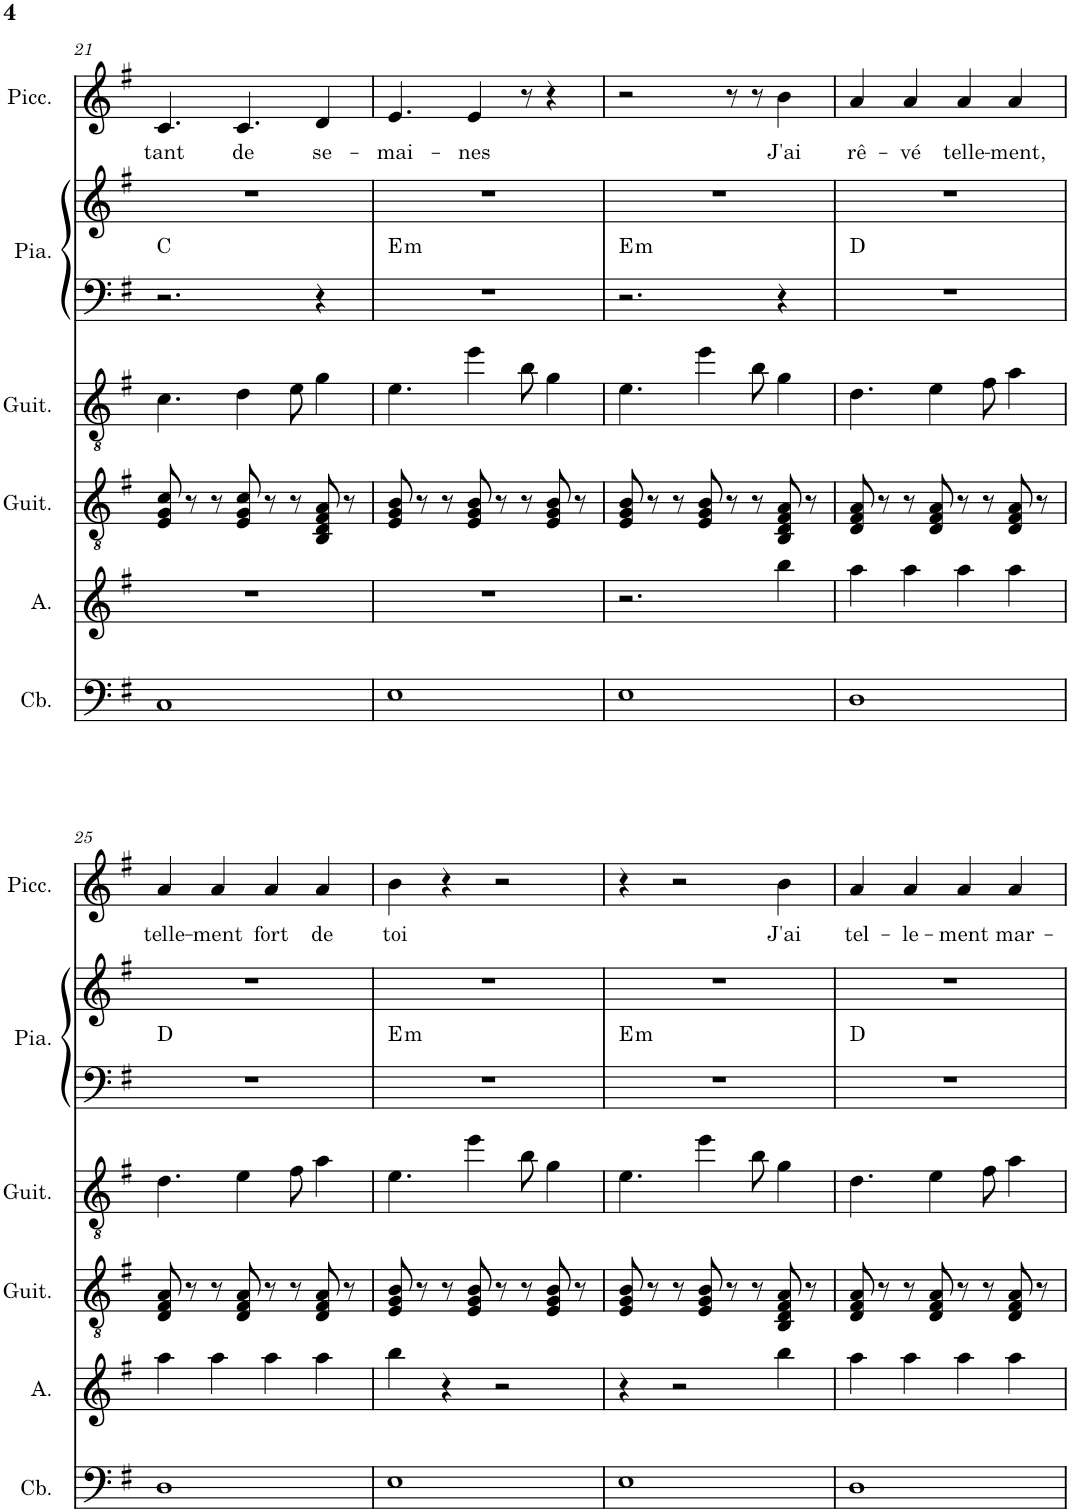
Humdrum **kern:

**kern	**kern	**kern	**kern	**kern	**kern	**harte	**kern	**text
*part6	*part5	*part4	*part3	*part2	*part2	*part2	*part1	*part1
*staff7	*staff6	*staff5	*staff4	*staff3	*staff2	*	*staff1	*staff1
*I"Contrebasse	*I"Alto	*I"Guitare classique	*I"Guitare acoustique	*I"Piano	*	*	*I"Piccolo	*
*I'Cb.	*I'A.	*I'Guit.	*I'Guit.	*I'Pia.	*	*	*I'Picc.	*
!!LO:PB:g=z
*clefF4	*clefG2	*clefGv2	*clefGv2	*clefF4	*clefG2	*	*clefG2	*
*Trd7c12	*	*	*	*	*	*	*Trd-7c-12	*
*k[f#]	*k[f#]	*k[f#]	*k[f#]	*k[f#]	*k[f#]	*	*k[f#]	*
*M4/4	*M4/4	*M4/4	*M4/4	*M4/4	*M4/4	*	*M4/4	*
=21	=21	=21	=21	=21	=21	=21	=21	=21
!	!	!	!	!	!	!	!	!LO:LY:b
1C	1r	8E/ 8G/ 8c/	4.c\	2.r	1r	C:maj	4.c/	tant
.	.	8r	.	.	.	.	.	.
.	.	8r	.	.	.	.	.	.
!	!	!	!	!	!	!	!	!LO:LY:b
.	.	8E/ 8G/ 8c/	4d\	.	.	.	4.c/	de
.	.	8r	.	.	.	.	.	.
.	.	8r	8e\	.	.	.	.	.
!	!	!	!	!	!	!	!	!LO:LY:b
.	.	8BB/ 8D/ 8F#/ 8A/	4g\	4r	.	.	4d/	se-
.	.	8r	.	.	.	.	.	.
=22	=22	=22	=22	=22	=22	=22	=22	=22
!	!	!	!	!	!	!LO:H:kt=m	!	!LO:LY:b
1E	1r	8E/ 8G/ 8B/	4.e\	1r	1r	E:min	4.e/	-mai-
.	.	8r	.	.	.	.	.	.
.	.	8r	.	.	.	.	.	.
!	!	!	!	!	!	!	!	!LO:LY:b
.	.	8E/ 8G/ 8B/	4ee\	.	.	.	4e/	-nes
.	.	8r	.	.	.	.	.	.
.	.	8r	8b\	.	.	.	8r	.
.	.	8E/ 8G/ 8B/	4g\	.	.	.	4r	.
.	.	8r	.	.	.	.	.	.
=23	=23	=23	=23	=23	=23	=23	=23	=23
!	!	!	!	!	!	!LO:H:kt=m	!	!
1E	2.r	8E/ 8G/ 8B/	4.e\	2.r	1r	E:min	2r	.
.	.	8r	.	.	.	.	.	.
.	.	8r	.	.	.	.	.	.
.	.	8E/ 8G/ 8B/	4ee\	.	.	.	.	.
.	.	8r	.	.	.	.	8r	.
.	.	8r	8b\	.	.	.	8r	.
!	!	!	!	!	!	!	!	!LO:LY:b
.	4bb\	8BB/ 8D/ 8F#/ 8A/	4g\	4r	.	.	4b\	J'ai
.	.	8r	.	.	.	.	.	.
=24	=24	=24	=24	=24	=24	=24	=24	=24
!	!	!	!	!	!	!	!	!LO:LY:b
1D	4aa\	8D/ 8F#/ 8A/	4.d\	1r	1r	D:maj	4a/	rê-
.	.	8r	.	.	.	.	.	.
!	!	!	!	!	!	!	!	!LO:LY:b
.	4aa\	8r	.	.	.	.	4a/	-vé
.	.	8D/ 8F#/ 8A/	4e\	.	.	.	.	.
!	!	!	!	!	!	!	!	!LO:LY:b
.	4aa\	8r	.	.	.	.	4a/	telle-
.	.	8r	8f#\	.	.	.	.	.
!	!	!	!	!	!	!	!	!LO:LY:b
.	4aa\	8D/ 8F#/ 8A/	4a\	.	.	.	4a/	-ment,
.	.	8r	.	.	.	.	.	.
!!LO:LB:g=z
=25	=25	=25	=25	=25	=25	=25	=25	=25
!	!	!	!	!	!	!	!	!LO:LY:b
1D	4aa\	8D/ 8F#/ 8A/	4.d\	1r	1r	D:maj	4a/	telle-
.	.	8r	.	.	.	.	.	.
!	!	!	!	!	!	!	!	!LO:LY:b
.	4aa\	8r	.	.	.	.	4a/	-ment
.	.	8D/ 8F#/ 8A/	4e\	.	.	.	.	.
!	!	!	!	!	!	!	!	!LO:LY:b
.	4aa\	8r	.	.	.	.	4a/	fort
.	.	8r	8f#\	.	.	.	.	.
!	!	!	!	!	!	!	!	!LO:LY:b
.	4aa\	8D/ 8F#/ 8A/	4a\	.	.	.	4a/	de
.	.	8r	.	.	.	.	.	.
=26	=26	=26	=26	=26	=26	=26	=26	=26
!	!	!	!	!	!	!LO:H:kt=m	!	!LO:LY:b
1E	4bb\	8E/ 8G/ 8B/	4.e\	1r	1r	E:min	4b\	toi
.	.	8r	.	.	.	.	.	.
.	4r	8r	.	.	.	.	4r	.
.	.	8E/ 8G/ 8B/	4ee\	.	.	.	.	.
.	2r	8r	.	.	.	.	2r	.
.	.	8r	8b\	.	.	.	.	.
.	.	8E/ 8G/ 8B/	4g\	.	.	.	.	.
.	.	8r	.	.	.	.	.	.
=27	=27	=27	=27	=27	=27	=27	=27	=27
!	!	!	!	!	!	!LO:H:kt=m	!	!
1E	4r	8E/ 8G/ 8B/	4.e\	1r	1r	E:min	4r	.
.	.	8r	.	.	.	.	.	.
.	2r	8r	.	.	.	.	2r	.
.	.	8E/ 8G/ 8B/	4ee\	.	.	.	.	.
.	.	8r	.	.	.	.	.	.
.	.	8r	8b\	.	.	.	.	.
!	!	!	!	!	!	!	!	!LO:LY:b
.	4bb\	8BB/ 8D/ 8F#/ 8A/	4g\	.	.	.	4b\	J'ai
.	.	8r	.	.	.	.	.	.
=28	=28	=28	=28	=28	=28	=28	=28	=28
!	!	!	!	!	!	!	!	!LO:LY:b
1D	4aa\	8D/ 8F#/ 8A/	4.d\	1r	1r	D:maj	4a/	tel-
.	.	8r	.	.	.	.	.	.
!	!	!	!	!	!	!	!	!LO:LY:b
.	4aa\	8r	.	.	.	.	4a/	-le-
.	.	8D/ 8F#/ 8A/	4e\	.	.	.	.	.
!	!	!	!	!	!	!	!	!LO:LY:b
.	4aa\	8r	.	.	.	.	4a/	-ment
.	.	8r	8f#\	.	.	.	.	.
!	!	!	!	!	!	!	!	!LO:LY:b
.	4aa\	8D/ 8F#/ 8A/	4a\	.	.	.	4a/	mar-
.	.	8r	.	.	.	.	.	.
=	=	=	=	=	=	=	=	=
*-	*-	*-	*-	*-	*-	*-	*-	*-
